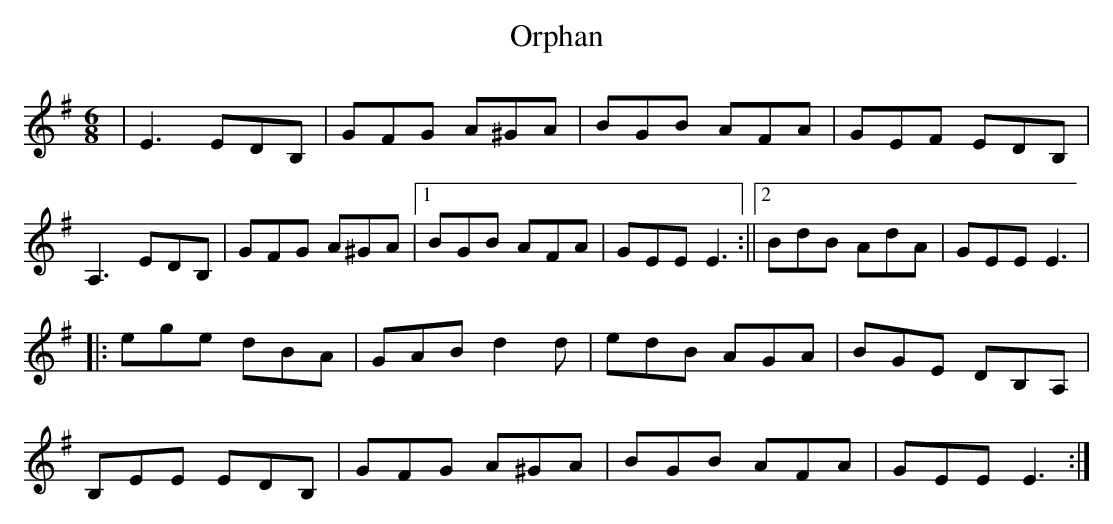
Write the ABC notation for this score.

X:1
T:Orphan
M:6/8
L:1/8
K:Em
|E3 EDB,|GFG A^GA|BGB AFA|GEF EDB,|
A,3 EDB,|GFG A^GA|1 BGB AFA|GEE E3:||2 BdB AdA|GEE E3|
|:ege dBA|GAB d2d|edB AGA|BGE DB,A,|
B,EE EDB,|GFG A^GA|BGB AFA|GEE E3:|
